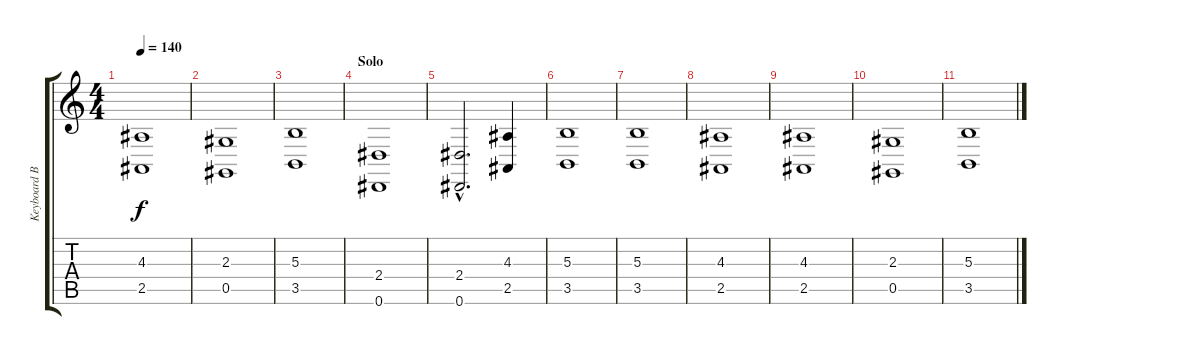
\track ("Keyboard Backup" "Keyboard B") {instrument synthstrings1}
\staff {score tabs}
\tuning (Eb4 Bb3 Gb3 Db3 Ab2 Eb2) {hide}
\ts (4 4)
\tempo 140
\clef g2
\ks c
(4.3 2.5).1{dy f} |
(2.3 0.5).1 |
(5.3 3.5).1 |
\section ("" "Solo")
(2.4 0.6).1 |
(2.4{hac} 0.6{hac}).2{d} (4.3 2.5).4 |
(5.3 3.5).1 |
(5.3 3.5).1 |
(4.3 2.5).1 |
(4.3 2.5).1 |
(2.3 0.5).1 |
(5.3 3.5).1
